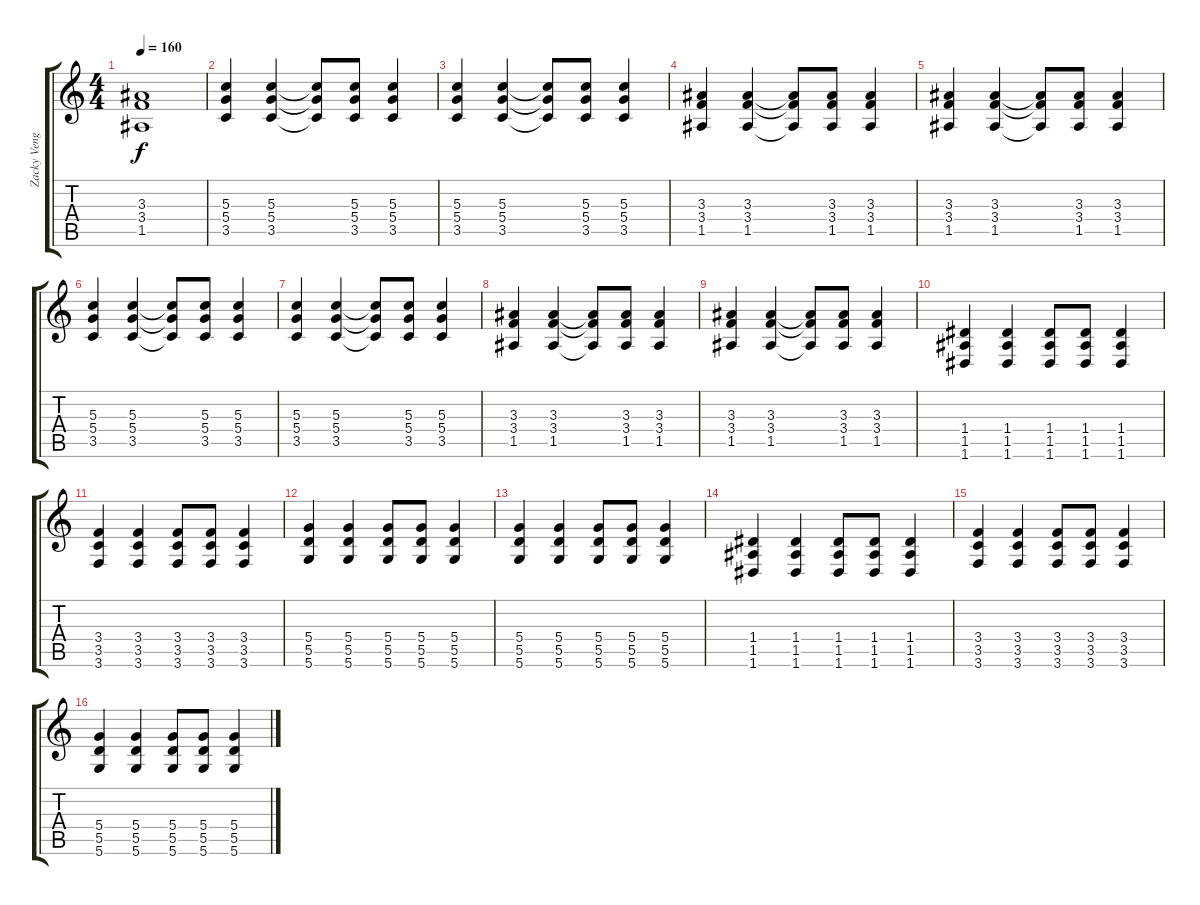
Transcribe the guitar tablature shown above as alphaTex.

\track ("Zacky Vengeance" "Zacky Veng") {instrument overdrivenguitar}
\staff {score tabs}
\tuning (E4 B3 G3 D3 A2 D2) {hide}
\ts (4 4)
\tempo 160
\clef g2
\ks c
(3.3 3.4 1.5).1{dy f} |
(5.3 5.4 3.5).4 (5.3 5.4 3.5).4 (5.3{t} 5.4{t} 3.5{t}).8 (5.3 5.4 3.5).8 (5.3 5.4 3.5).4 |
(5.3 5.4 3.5).4 (5.3 5.4 3.5).4 (5.3{t} 5.4{t} 3.5{t}).8 (5.3 5.4 3.5).8 (5.3 5.4 3.5).4 |
(3.3 3.4 1.5).4 (3.3 3.4 1.5).4 (3.3{t} 3.4{t} 1.5{t}).8 (3.3 3.4 1.5).8 (3.3 3.4 1.5).4 |
(3.3 3.4 1.5).4 (3.3 3.4 1.5).4 (3.3{t} 3.4{t} 1.5{t}).8 (3.3 3.4 1.5).8 (3.3 3.4 1.5).4 |
(5.3 5.4 3.5).4 (5.3 5.4 3.5).4 (5.3{t} 5.4{t} 3.5{t}).8 (5.3 5.4 3.5).8 (5.3 5.4 3.5).4 |
(5.3 5.4 3.5).4 (5.3 5.4 3.5).4 (5.3{t} 5.4{t} 3.5{t}).8 (5.3 5.4 3.5).8 (5.3 5.4 3.5).4 |
(3.3 3.4 1.5).4 (3.3 3.4 1.5).4 (3.3{t} 3.4{t} 1.5{t}).8 (3.3 3.4 1.5).8 (3.3 3.4 1.5).4 |
(3.3 3.4 1.5).4 (3.3 3.4 1.5).4 (3.3{t} 3.4{t} 1.5{t}).8 (3.3 3.4 1.5).8 (3.3 3.4 1.5).4 |
(1.4 1.5 1.6).4 (1.4 1.5 1.6).4 (1.4 1.5 1.6).8 (1.4 1.5 1.6).8 (1.4 1.5 1.6).4 |
(3.4 3.5 3.6).4 (3.4 3.5 3.6).4 (3.4 3.5 3.6).8 (3.4 3.5 3.6).8 (3.4 3.5 3.6).4 |
(5.4 5.5 5.6).4 (5.4 5.5 5.6).4 (5.4 5.5 5.6).8 (5.4 5.5 5.6).8 (5.4 5.5 5.6).4 |
(5.4 5.5 5.6).4 (5.4 5.5 5.6).4 (5.4 5.5 5.6).8 (5.4 5.5 5.6).8 (5.4 5.5 5.6).4 |
(1.4 1.5 1.6).4 (1.4 1.5 1.6).4 (1.4 1.5 1.6).8 (1.4 1.5 1.6).8 (1.4 1.5 1.6).4 |
(3.4 3.5 3.6).4 (3.4 3.5 3.6).4 (3.4 3.5 3.6).8 (3.4 3.5 3.6).8 (3.4 3.5 3.6).4 |
(5.4 5.5 5.6).4 (5.4 5.5 5.6).4 (5.4 5.5 5.6).8 (5.4 5.5 5.6).8 (5.4 5.5 5.6).4
